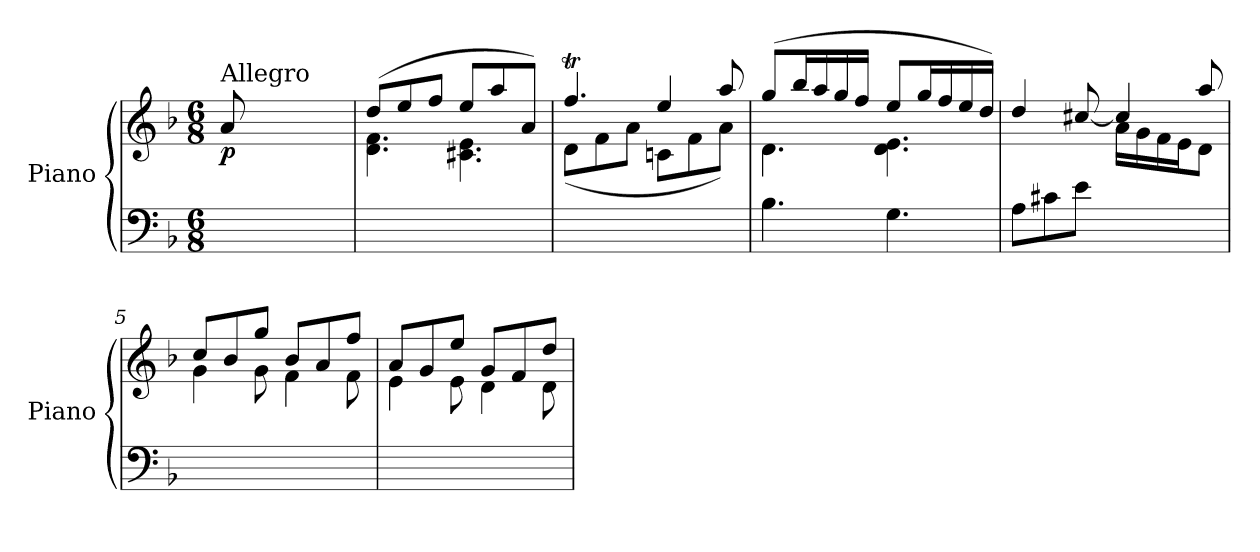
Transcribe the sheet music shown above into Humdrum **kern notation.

**kern	**kern	**dynam
*part1	*part1	*part1
*staff2	*staff1	*staff1/2
*I"Piano	*	*
*I'Piano	*	*
*clefF4	*clefG2	*
*k[b-]	*k[b-]	*
*M6/8	*M6/8	*
=	=	=
!	!LO:TX:a:t=Allegro	!
!	!	!LO:DY:b
2.ryy	8a/	p
.	2ryy	.
.	8ryy	.
=1	=1	=1
*	*^	*
2.ryy	(8dd/L	4.d\ 4.f\	.
.	8ee/	.	.
.	8ff/J	.	.
.	8ee/L	4.c#X\ 4.e\	.
.	8aa/	.	.
.	8a/J)	.	.
=2	=2	=2	=2
2.ryy	4.ffT/	(8d\L	.
.	.	8f\	.
.	.	8a\J	.
.	4ee/	8cn\L	.
.	.	8f\	.
.	8aa/	8a\J)	.
=3	=3	=3	=3
4.B-\	(8gg/L	4.d\	.
.	16bb-/L	.	.
.	16aa/	.	.
.	16gg/	.	.
.	16ff/JJ	.	.
4.G\	8ee/L	4.d\ 4.e\	.
.	16gg/L	.	.
.	16ff/	.	.
.	16ee/	.	.
.	16dd/JJ)	.	.
=4	=4	=4	=4
8A\L	4dd/	4.ryy	.
8c#X\	.	.	.
8e\J	[>8cc#X/	.	.
4.ryy	4cc#/]	16a\LL	.
.	.	16g\	.
.	.	16f\	.
.	.	16e\J	.
.	8aa/	8d\J	.
!!LO:LB:g=z	!!
=5	=5	=5	=5
2.ryy	8cc/L	4g\	.
.	8b-/	.	.
.	8gg/J	8g\	.
.	8b-/L	4f\	.
.	8a/	.	.
.	8ff/J	8f\	.
=6	=6	=6	=6
2.ryy	8a/L	4e\	.
.	8g/	.	.
.	8ee/J	8e\	.
.	8g/L	4d\	.
.	8f/	.	.
.	8dd/J	8d\	.
*	*v	*v	*
=	=	=
*-	*-	*-
